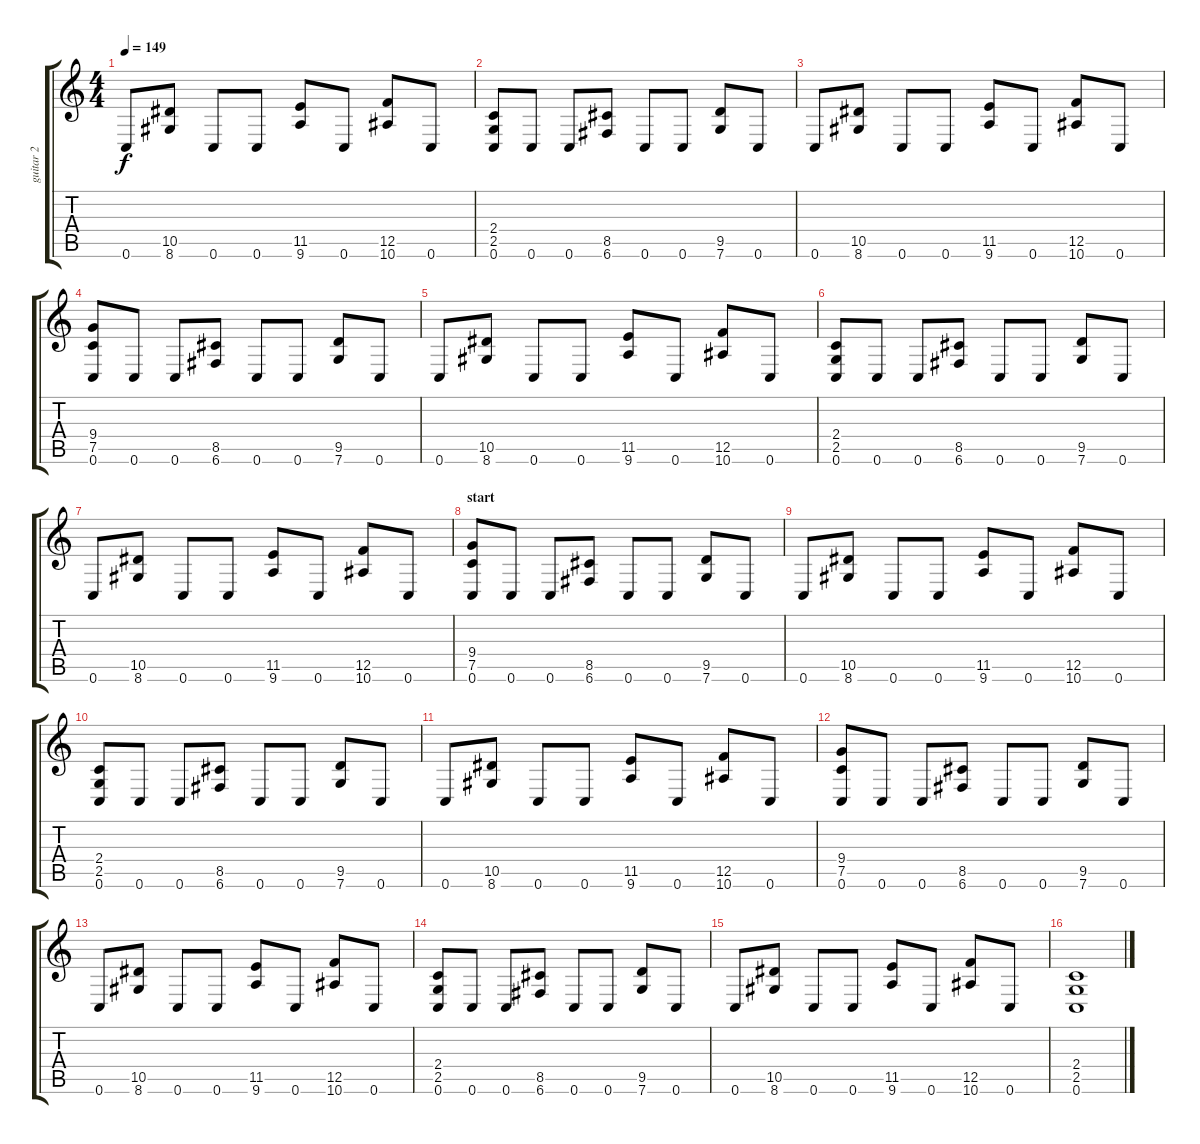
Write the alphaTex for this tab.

\track ("guitar 2" "guitar 2") {instrument distortionguitar}
\staff {score tabs}
\tuning (C4 G3 Eb3 Bb2 F2 C2) {hide}
\ts (4 4)
\tempo 149
\clef g2
\ks c
0.6.8{dy f} (10.5 8.6).8 0.6.8 0.6.8 (11.5 9.6).8 0.6.8 (12.5 10.6).8 0.6.8 |
(2.4 2.5 0.6).8 0.6.8 0.6.8 (8.5 6.6).8 0.6.8 0.6.8 (9.5 7.6).8 0.6.8 |
0.6.8 (10.5 8.6).8 0.6.8 0.6.8 (11.5 9.6).8 0.6.8 (12.5 10.6).8 0.6.8 |
(9.4 7.5 0.6).8 0.6.8 0.6.8 (8.5 6.6).8 0.6.8 0.6.8 (9.5 7.6).8 0.6.8 |
0.6.8 (10.5 8.6).8 0.6.8 0.6.8 (11.5 9.6).8 0.6.8 (12.5 10.6).8 0.6.8 |
(2.4 2.5 0.6).8 0.6.8 0.6.8 (8.5 6.6).8 0.6.8 0.6.8 (9.5 7.6).8 0.6.8 |
0.6.8 (10.5 8.6).8 0.6.8 0.6.8 (11.5 9.6).8 0.6.8 (12.5 10.6).8 0.6.8 |
\section ("" "start")
(9.4 7.5 0.6).8 0.6.8 0.6.8 (8.5 6.6).8 0.6.8 0.6.8 (9.5 7.6).8 0.6.8 |
0.6.8 (10.5 8.6).8 0.6.8 0.6.8 (11.5 9.6).8 0.6.8 (12.5 10.6).8 0.6.8 |
(2.4 2.5 0.6).8 0.6.8 0.6.8 (8.5 6.6).8 0.6.8 0.6.8 (9.5 7.6).8 0.6.8 |
0.6.8 (10.5 8.6).8 0.6.8 0.6.8 (11.5 9.6).8 0.6.8 (12.5 10.6).8 0.6.8 |
(9.4 7.5 0.6).8 0.6.8 0.6.8 (8.5 6.6).8 0.6.8 0.6.8 (9.5 7.6).8 0.6.8 |
0.6.8 (10.5 8.6).8 0.6.8 0.6.8 (11.5 9.6).8 0.6.8 (12.5 10.6).8 0.6.8 |
(2.4 2.5 0.6).8 0.6.8 0.6.8 (8.5 6.6).8 0.6.8 0.6.8 (9.5 7.6).8 0.6.8 |
0.6.8 (10.5 8.6).8 0.6.8 0.6.8 (11.5 9.6).8 0.6.8 (12.5 10.6).8 0.6.8 |
(2.4 2.5 0.6).1
